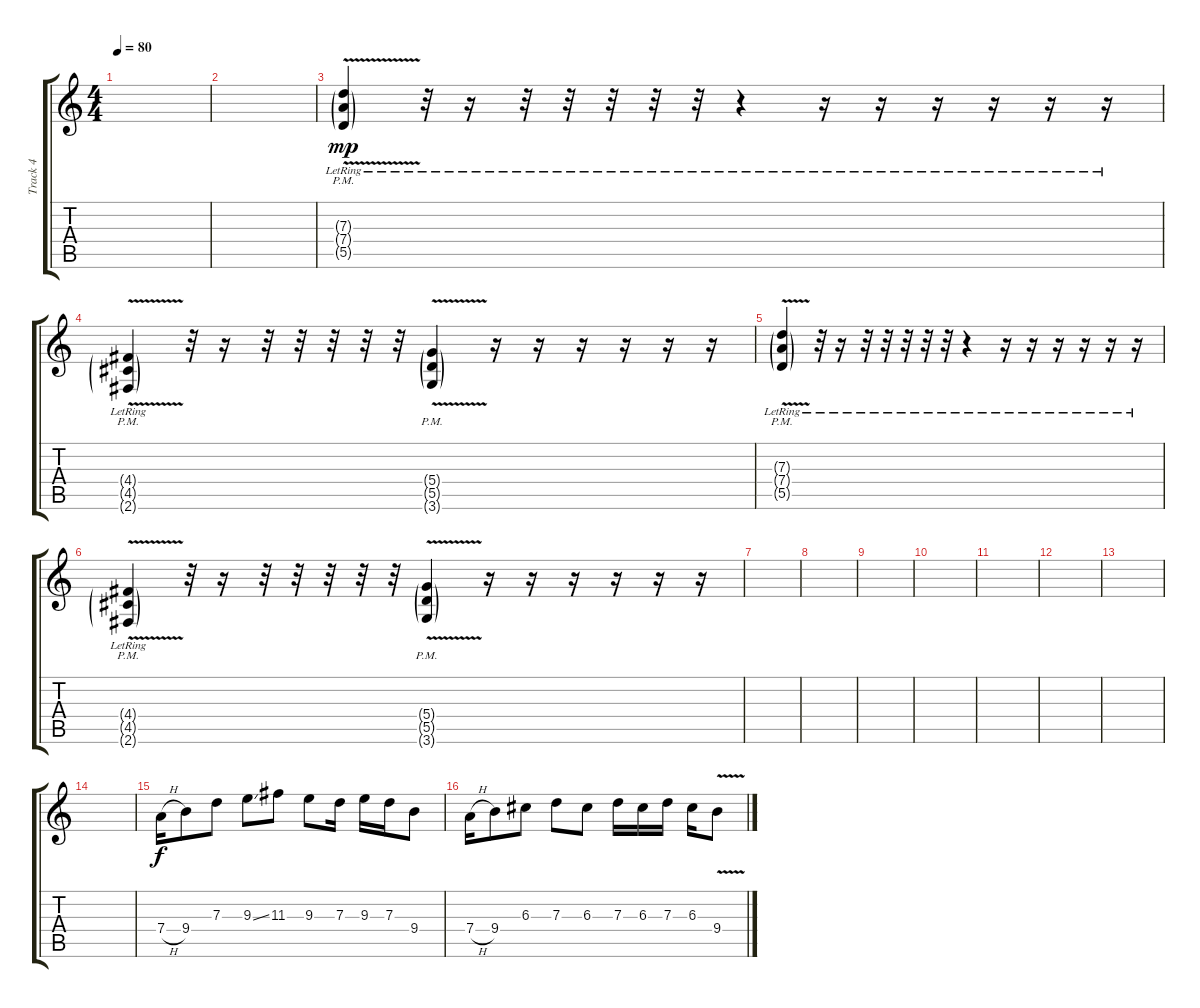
\track ("Track 4" "Track 4") {instrument distortionguitar}
\staff {score tabs}
\tuning (E4 B3 G3 D3 A2 E2) {hide}
\ts (4 4)
\tempo 80
\clef g2
\ks c
|
|
(7.3{v g pm lr} 7.4{v g pm lr} 5.5{v g pm lr}).4{dy mp} r.32 r.16 r.32 r.32 r.32 r.32 r.32 r.4 r.16 r.16 r.16 r.16 r.16 r.16 |
(4.4{v g pm lr} 4.5{v g pm lr} 2.6{g}).4 r.32 r.16 r.32 r.32 r.32 r.32 r.32 (5.4{v g pm} 5.5{v g pm} 3.6{g}).4 r.16 r.16 r.16 r.16 r.16 r.16 |
(7.3{v g pm lr} 7.4{v g pm lr} 5.5{v g pm lr}).4 r.32 r.16 r.32 r.32 r.32 r.32 r.32 r.4 r.16 r.16 r.16 r.16 r.16 r.16 |
(4.4{v g pm lr} 4.5{v g pm lr} 2.6{g pm}).4 r.32 r.16 r.32 r.32 r.32 r.32 r.32 (5.4{v g pm} 5.5{v g pm} 3.6{g pm}).4 r.16 r.16 r.16 r.16 r.16 r.16 |
|
|
|
|
|
|
|
|
7.4{h}.16{dy f} 9.4.8 7.3.8 9.3{ss}.8 11.3.8 9.3.8 7.3.16 9.3.16 7.3.16 9.4.8 |
7.4{h}.16 9.4.8 6.3.8 7.3.8 6.3.8 7.3.16 6.3.16 7.3.16 6.3.16 9.4{v}.8
